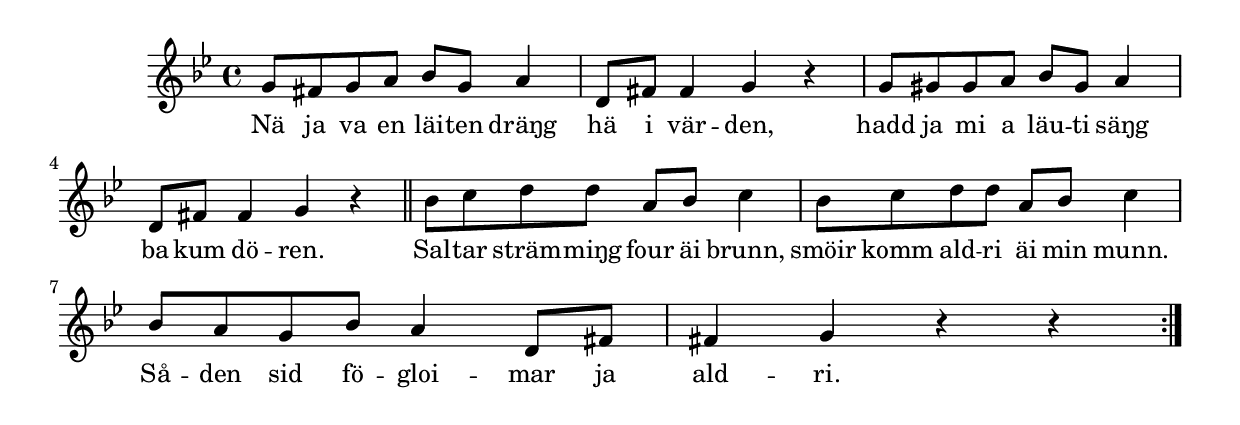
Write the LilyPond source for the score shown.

{
\time 4/4
\key g \minor

\repeat volta 2 { 
 g'8 fis' g' a' bes' g' a'4  | 
 d'8 fis' fis'4 g' r  | 
 g'8 gis' gis' a' bes' gis' a'4  | 
 d'8 fis' fis'4 g' r \bar "||" |
 bes'8 c'' d'' d'' a' bes' c''4  | 
 bes'8 c'' d'' d'' a' bes' c''4  | 
 bes'8 a' g' bes' a'4 d'8 fis'  | 
 fis'4 g' r r  |
 } %( endrepeat )% 
 }
 \addlyrics {
     Nä ja va en läi -- ten dräŋg hä i vär -- den,
     hadd ja mi a läu -- ti säŋg ba -- kum dö -- ren.
     Sal -- tar sträm -- miŋg four äi brunn, smöir komm ald -- ri äi min munn.
     Så -- den sid fö -- gloi -- mar ja ald -- ri.
}
